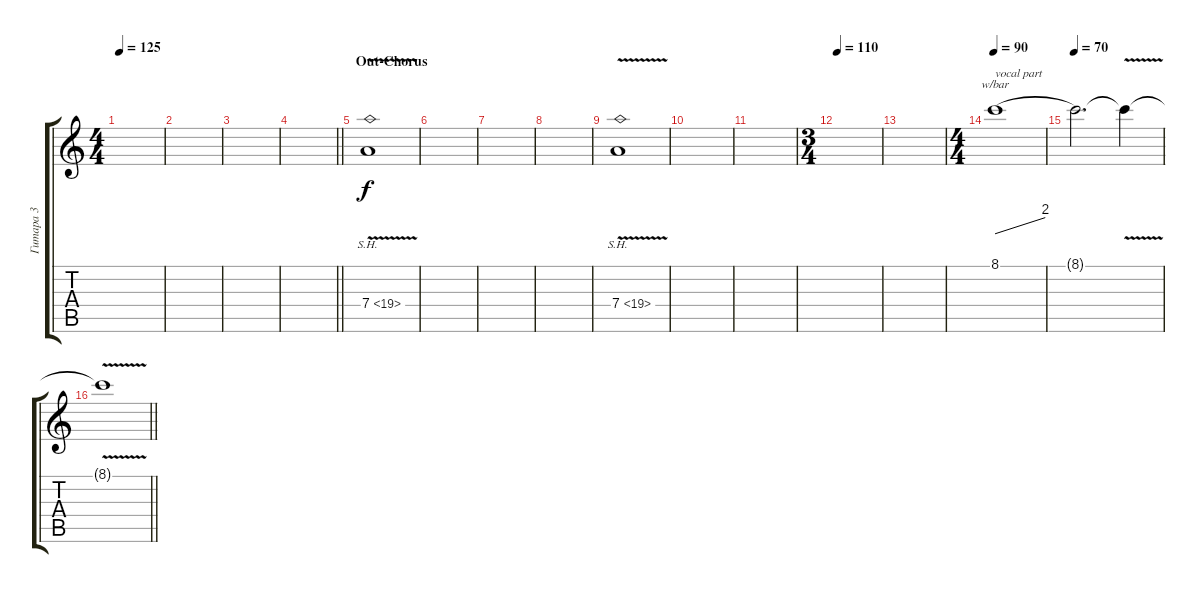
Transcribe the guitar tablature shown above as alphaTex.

\track ("Гитара 3" "Гитара 3") {instrument distortionguitar}
\staff {score tabs}
\tuning (E4 B3 G3 D3 A2 E2) {hide}
\ts (4 4)
\tempo 125
\clef g2
\ks aminor
|
|
|
\barLineRight lightlight
|
\section ("" "Out-Chorus")
7.4{sh 12 v}.1 |
|
|
|
7.4{sh 12 v}.1 |
|
|
\ts (3 4)
\tempo 110
|
|
\ts (4 4)
\tempo 90
8.1.1{tbe (dive default 0 0 60 8) txt "vocal part" volume 8 instrument trumpet} |
\tempo 70
8.1{t}.2{d} 8.1{v t}.4 |
\barLineRight lightlight
8.1{t}.1
